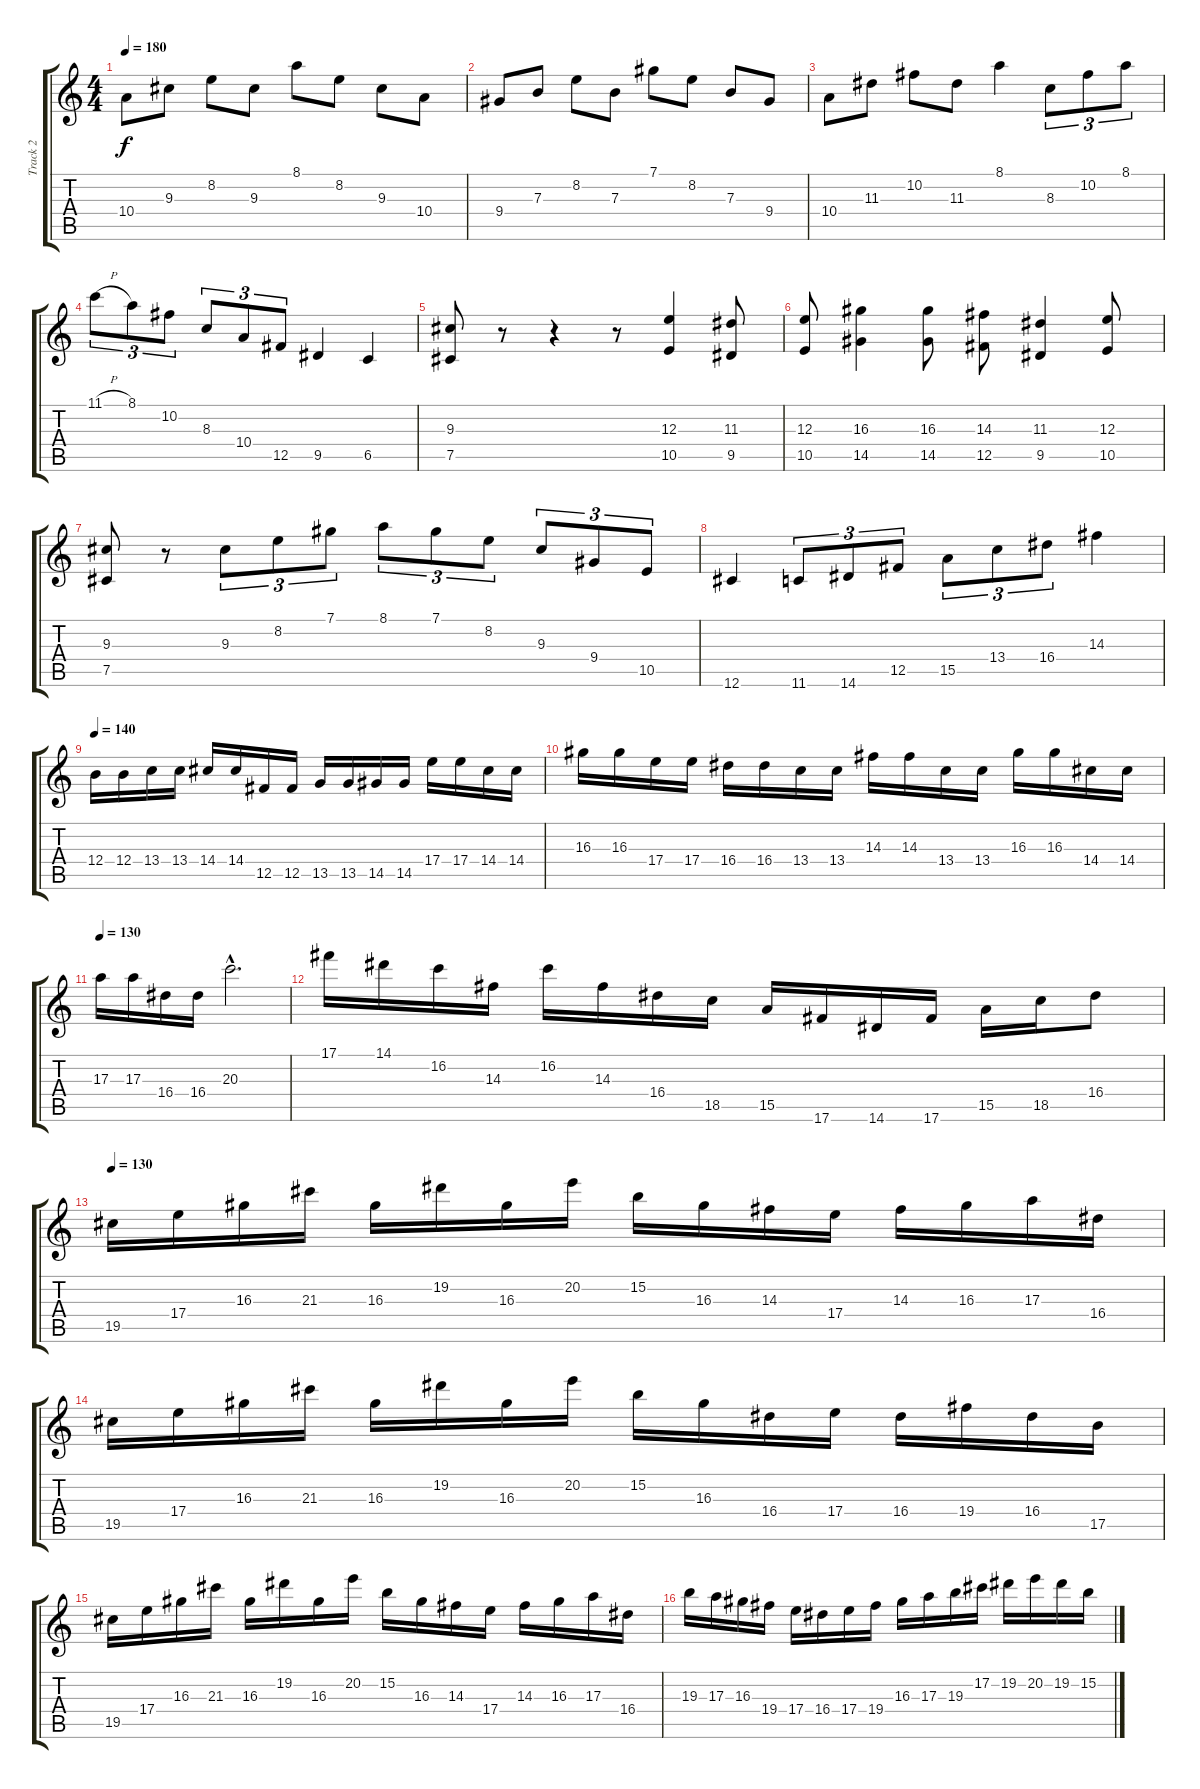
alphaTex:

\track ("Track 2" "Track 2") {instrument distortionguitar}
\staff {score tabs}
\tuning (Db4 Ab3 E3 B2 Gb2 Db2) {hide}
\ts (4 4)
\tempo 180
\clef g2
\ks c
10.4.8{dy f} 9.3.8 8.2.8 9.3.8 8.1.8 8.2.8 9.3.8 10.4.8 |
9.4.8 7.3.8 8.2.8 7.3.8 7.1.8 8.2.8 7.3.8 9.4.8 |
10.4.8 11.3.8 10.2.8 11.3.8 8.1.4 8.3.8{tu (3 2)} 10.2.8{tu (3 2)} 8.1.8{tu (3 2)} |
11.1{h}.8{tu (3 2)} 8.1.8{tu (3 2)} 10.2.8{tu (3 2)} 8.3.8{tu (3 2)} 10.4.8{tu (3 2)} 12.5.8{tu (3 2)} 9.5.4 6.5.4 |
(9.3 7.5).8 r.8 r.4 r.8 (12.3 10.5).4 (11.3 9.5).8 |
(12.3 10.5).8 (16.3 14.5).4 (16.3 14.5).8 (14.3 12.5).8 (11.3 9.5).4 (12.3 10.5).8 |
(9.3 7.5).8 r.8 9.3.8{tu (3 2)} 8.2.8{tu (3 2)} 7.1.8{tu (3 2)} 8.1.8{tu (3 2)} 7.1.8{tu (3 2)} 8.2.8{tu (3 2)} 9.3.8{tu (3 2)} 9.4.8{tu (3 2)} 10.5.8{tu (3 2)} |
12.6.4 11.6.8{tu (3 2)} 14.6.8{tu (3 2)} 12.5.8{tu (3 2)} 15.5.8{tu (3 2)} 13.4.8{tu (3 2)} 16.4.8{tu (3 2)} 14.3.4 |
\tempo 140
12.4.16 12.4.16 13.4.16 13.4.16 14.4.16 14.4.16 12.5.16 12.5.16 13.5.16 13.5.16 14.5.16 14.5.16 17.4.16 17.4.16 14.4.16 14.4.16 |
16.3.16 16.3.16 17.4.16 17.4.16 16.4.16 16.4.16 13.4.16 13.4.16 14.3.16 14.3.16 13.4.16 13.4.16 16.3.16 16.3.16 14.4.16 14.4.16 |
\tempo 130
17.3.16 17.3.16 16.4.16 16.4.16 20.3{hac}.2{d} |
17.1.16 14.1.16 16.2.16 14.3.16 16.2.16 14.3.16 16.4.16 18.5.16 15.5.16 17.6.16 14.6.16 17.6.16 15.5.16 18.5.16 16.4.8 |
\tempo 130
19.5.16 17.4.16 16.3.16 21.3.16 16.3.16 19.2.16 16.3.16 20.2.16 15.2.16 16.3.16 14.3.16 17.4.16 14.3.16 16.3.16 17.3.16 16.4.16 |
19.5.16 17.4.16 16.3.16 21.3.16 16.3.16 19.2.16 16.3.16 20.2.16 15.2.16 16.3.16 16.4.16 17.4.16 16.4.16 19.4.16 16.4.16 17.5.16 |
19.5.16 17.4.16 16.3.16 21.3.16 16.3.16 19.2.16 16.3.16 20.2.16 15.2.16 16.3.16 14.3.16 17.4.16 14.3.16 16.3.16 17.3.16 16.4.16 |
19.3.16 17.3.16 16.3.16 19.4.16 17.4.16 16.4.16 17.4.16 19.4.16 16.3.16 17.3.16 19.3.16 17.2.16 19.2.16 20.2.16 19.2.16 15.2.16
